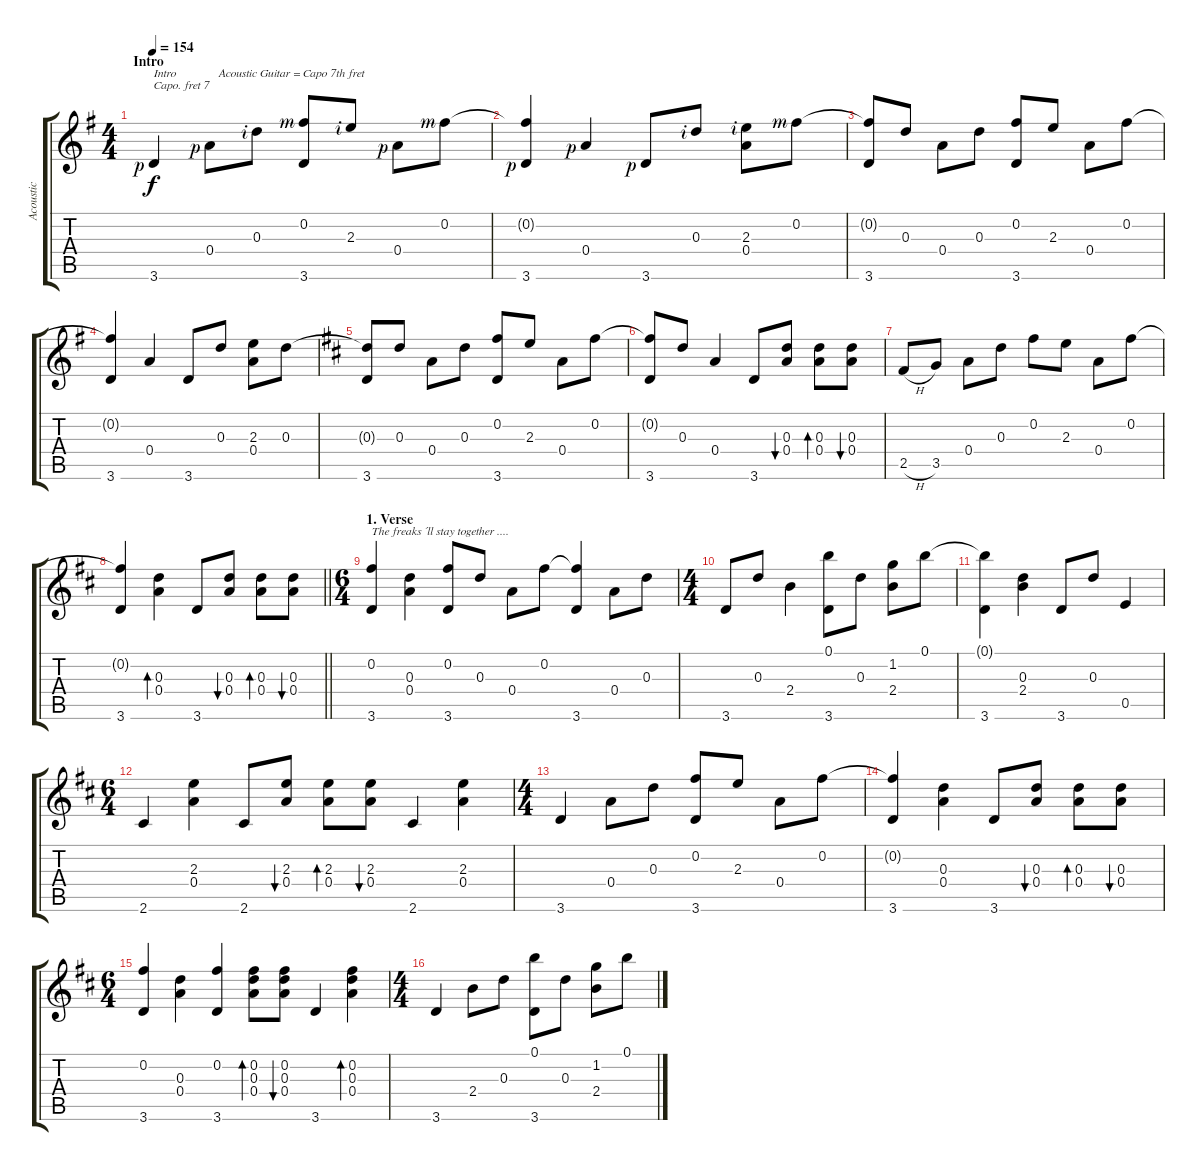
\track ("Acoustic" "Acoustic") {instrument acousticguitarsteel}
\staff {score tabs}
\capo 7
\tuning (E4 B3 G3 D3 A2 E2) {hide}
\ts (4 4)
\section ("" "Intro")
\tempo 154
\clef g2
\ks g
3.6{rf 1}.4{txt "Intro              Acoustic Guitar = Capo 7th fret" dy f instrument acousticguitarsteel} 0.4{rf 1}.8 0.3{rf 2}.8 (0.2{rf 3} 3.6).8 2.3{rf 2}.8 0.4{rf 1}.8 0.2{rf 3}.8 |
(0.2{t} 3.6{rf 1}).4 0.4{rf 1}.4 3.6{rf 1}.8 0.3{rf 2}.8 (2.3{rf 2} 0.4).8 0.2{rf 3}.8 |
(0.2{t} 3.6).8 0.3.8 0.4.8 0.3.8 (0.2 3.6).8 2.3.8 0.4.8 0.2.8 |
(0.2{t} 3.6).4 0.4.4 3.6.8 0.3.8 (2.3 0.4).8 0.3.8 |
\ks d
(0.3{t} 3.6).8 0.3.8 0.4.8 0.3.8 (0.2 3.6).8 2.3.8 0.4.8 0.2.8 |
(0.2{t} 3.6).8 0.3.8 0.4.4 3.6.8 (0.3 0.4).8{bu 30} (0.3 0.4).8{bd 30} (0.3 0.4).8{bu 30} |
2.5{h}.8 3.5.8 0.4.8 0.3.8 0.2.8 2.3.8 0.4.8 0.2.8 |
\barLineRight lightlight
(0.2{t} 3.6).4 (0.3 0.4).4{bd 30} 3.6.8 (0.3 0.4).8{bu 30} (0.3 0.4).8{bd 30} (0.3 0.4).8{bu 30} |
\ts (6 4)
\section ("" "1. Verse")
(0.2 3.6).4{txt "The freaks ´ll stay together ...."} (0.3 0.4).4 (0.2 3.6).8 0.3.8 0.4.8 0.2.8 (0.2{t} 3.6).4 0.4.8 0.3.8 |
\ts (4 4)
3.6.8 0.3.8 2.4.4 (0.1 3.6).8 0.3.8 (1.2 2.4).8 0.1.8 |
(0.1{t} 3.6).4 (0.3 2.4).4 3.6.8 0.3.8 0.5.4 |
\ts (6 4)
2.6.4 (2.3 0.4).4 2.6.8 (2.3 0.4).8{bu 30} (2.3 0.4).8{bd 30} (2.3 0.4).8{bu 30} 2.6.4 (2.3 0.4).4 |
\ts (4 4)
3.6.4 0.4.8 0.3.8 (0.2 3.6).8 2.3.8 0.4.8 0.2.8 |
(0.2{t} 3.6).4 (0.3 0.4).4 3.6.8 (0.3 0.4).8{bu 30} (0.3 0.4).8{bd 30} (0.3 0.4).8{bu 30} |
\ts (6 4)
(0.2 3.6).4 (0.3 0.4).4 (0.2 3.6).4 (0.2 0.3 0.4).8{bd 30} (0.2 0.3 0.4).8{bu 30} 3.6.4 (0.2 0.3 0.4).4{bd 30} |
\ts (4 4)
3.6.4 2.4.8 0.3.8 (0.1 3.6).8 0.3.8 (1.2 2.4).8 0.1.8
